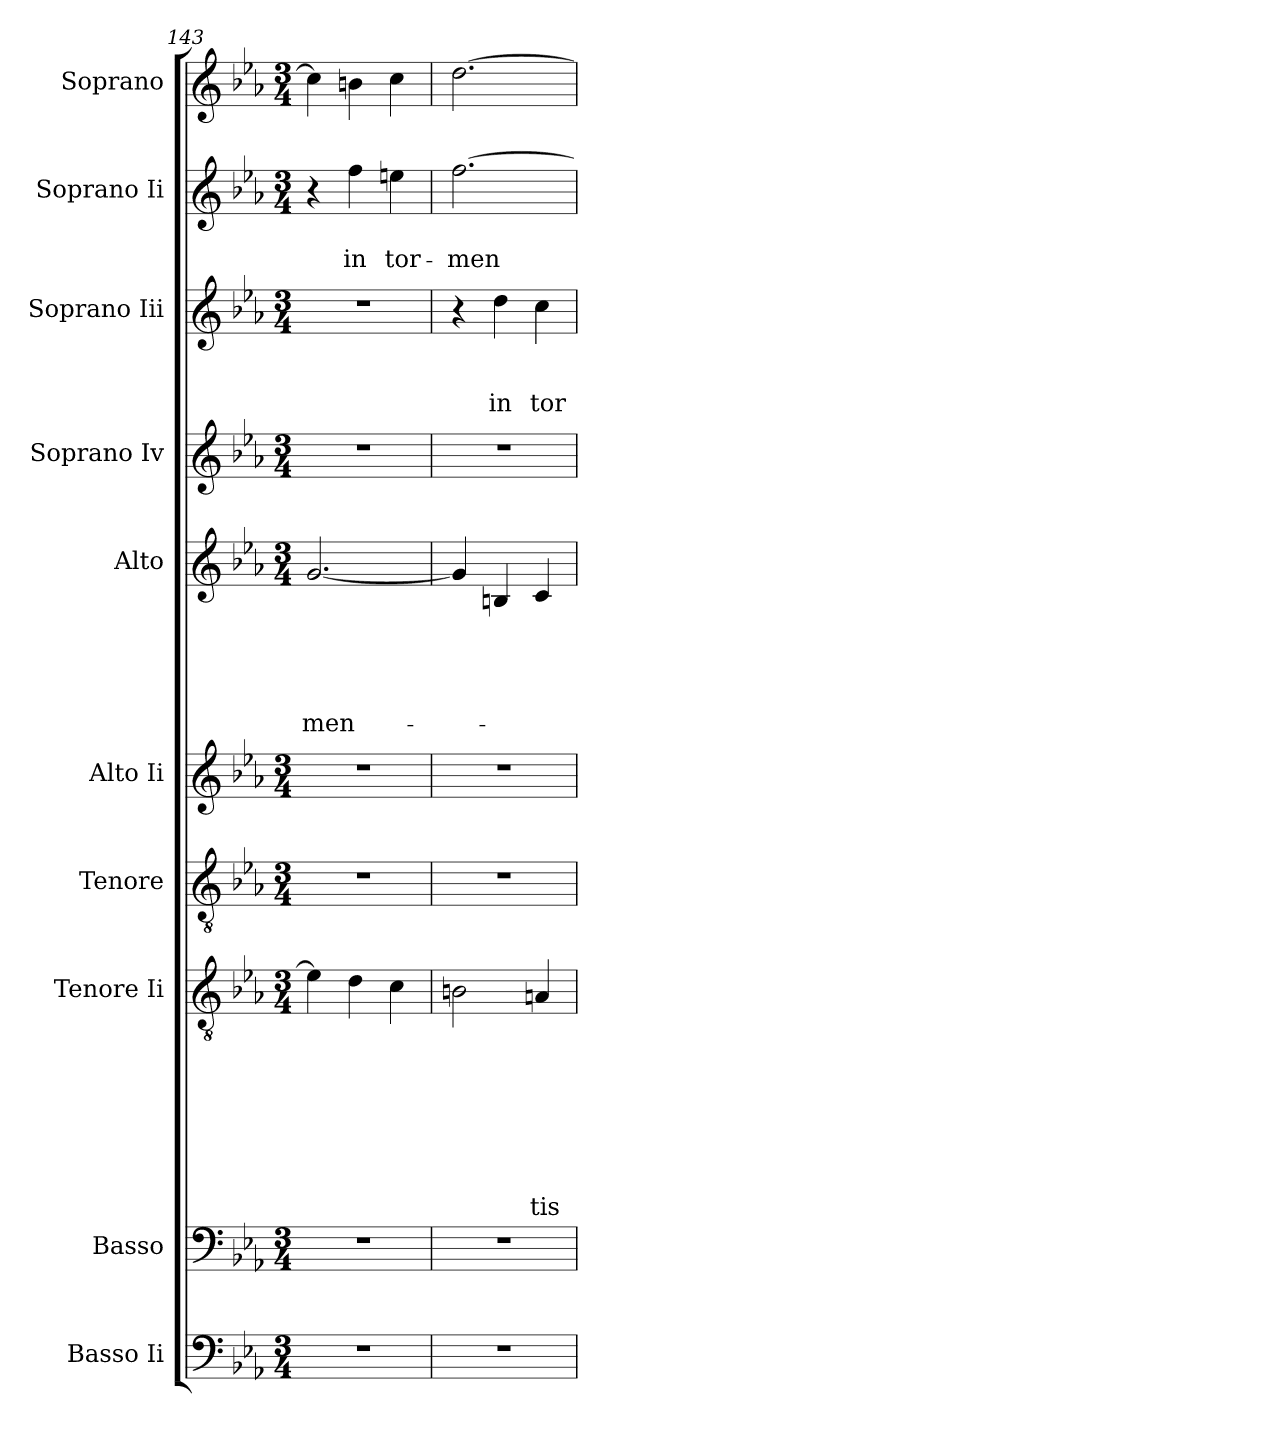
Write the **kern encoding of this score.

**kern	**kern	**kern	**text	**text	**text	**text	**text	**text	**text	**text	**kern	**kern	**kern	**text	**text	**text	**text	**text	**kern	**kern	**text	**text	**text	**kern	**text	**text	**kern
*part10	*part9	*part8	*part8	*part8	*part8	*part8	*part8	*part8	*part8	*part8	*part7	*part6	*part5	*part5	*part5	*part5	*part5	*part5	*part4	*part3	*part3	*part3	*part3	*part2	*part2	*part2	*part1
*staff10	*staff9	*staff8	*staff8	*staff8	*staff8	*staff8	*staff8	*staff8	*staff8	*staff8	*staff7	*staff6	*staff5	*staff5	*staff5	*staff5	*staff5	*staff5	*staff4	*staff3	*staff3	*staff3	*staff3	*staff2	*staff2	*staff2	*staff1
*I"Basso Ii	*I"Basso	*I"Tenore Ii	*	*	*	*	*	*	*	*	*I"Tenore	*I"Alto Ii	*I"Alto	*	*	*	*	*	*I"Soprano Iv	*I"Soprano Iii	*	*	*	*I"Soprano Ii	*	*	*I"Soprano
*clefF4	*clefF4	*clefGv2	*	*	*	*	*	*	*	*	*clefGv2	*clefG2	*clefG2	*	*	*	*	*	*clefG2	*clefG2	*	*	*	*clefG2	*	*	*clefG2
*k[b-e-a-]	*k[b-e-a-]	*k[b-e-a-]	*	*	*	*	*	*	*	*	*k[b-e-a-]	*k[b-e-a-]	*k[b-e-a-]	*	*	*	*	*	*k[b-e-a-]	*k[b-e-a-]	*	*	*	*k[b-e-a-]	*	*	*k[b-e-a-]
*E-:	*E-:	*E-:	*	*	*	*	*	*	*	*	*E-:	*E-:	*E-:	*	*	*	*	*	*E-:	*E-:	*	*	*	*E-:	*	*	*E-:
*M3/4	*M3/4	*M3/4	*	*	*	*	*	*	*	*	*M3/4	*M3/4	*M3/4	*	*	*	*	*	*M3/4	*M3/4	*	*	*	*M3/4	*	*	*M3/4
=143	=143	=143	=143	=143	=143	=143	=143	=143	=143	=143	=143	=143	=143	=143	=143	=143	=143	=143	=143	=143	=143	=143	=143	=143	=143	=143	=143
!LO:N:vis=1	!LO:N:vis=1	!	!	!	!	!	!	!	!	!	!LO:N:vis=1	!LO:N:vis=1	!	!	!	!	!	!LO:LY:b	!LO:N:vis=1	!LO:N:vis=1	!	!	!	!	!	!	!
2.r	2.r	4e-\]	.	.	.	.	.	.	.	.	2.r	2.r	[<2.g/	.	.	.	.	-men-	2.r	2.r	.	.	.	4r	.	.	4cc\]
!	!	!	!	!	!	!	!	!	!	!	!	!	!	!	!	!	!	!	!	!	!	!	!	!	!	!LO:LY:b	!
.	.	4d\	.	.	.	.	.	.	.	.	.	.	.	.	.	.	.	.	.	.	.	.	.	4ff\	.	in	4bn\
!	!	!	!	!	!	!	!	!	!	!	!	!	!	!	!	!	!	!	!	!	!	!	!	!	!	!LO:LY:b	!
.	.	4c\	.	.	.	.	.	.	.	.	.	.	.	.	.	.	.	.	.	.	.	.	.	4een\	.	tor-	4cc\
=144	=144	=144	=144	=144	=144	=144	=144	=144	=144	=144	=144	=144	=144	=144	=144	=144	=144	=144	=144	=144	=144	=144	=144	=144	=144	=144	=144
!LO:N:vis=1	!LO:N:vis=1	!	!	!	!	!	!	!	!	!	!LO:N:vis=1	!LO:N:vis=1	!	!	!	!	!	!	!LO:N:vis=1	!	!	!	!	!	!	!LO:LY:b	!
2.r	2.r	2Bn\	.	.	.	.	.	.	.	.	2.r	2.r	4g/]	.	.	.	.	.	2.r	4r	.	.	.	[>2.ff\	.	-men-	[>2.dd\
!	!	!	!	!	!	!	!	!	!	!	!	!	!	!	!	!	!	!	!	!	!	!	!LO:LY:b	!	!	!	!
.	.	.	.	.	.	.	.	.	.	.	.	.	4Bn/	.	.	.	.	.	.	4dd\	.	.	in	.	.	.	.
!	!	!	!	!	!	!	!	!	!	!LO:LY:b	!	!	!	!	!	!	!	!	!	!	!	!	!LO:LY:b	!	!	!	!
.	.	4An/	.	.	.	.	.	.	.	-tis	.	.	4c/	.	.	.	.	.	.	4cc\	.	.	tor-	.	.	.	.
=	=	=	=	=	=	=	=	=	=	=	=	=	=	=	=	=	=	=	=	=	=	=	=	=	=	=	=
*-	*-	*-	*-	*-	*-	*-	*-	*-	*-	*-	*-	*-	*-	*-	*-	*-	*-	*-	*-	*-	*-	*-	*-	*-	*-	*-	*-
